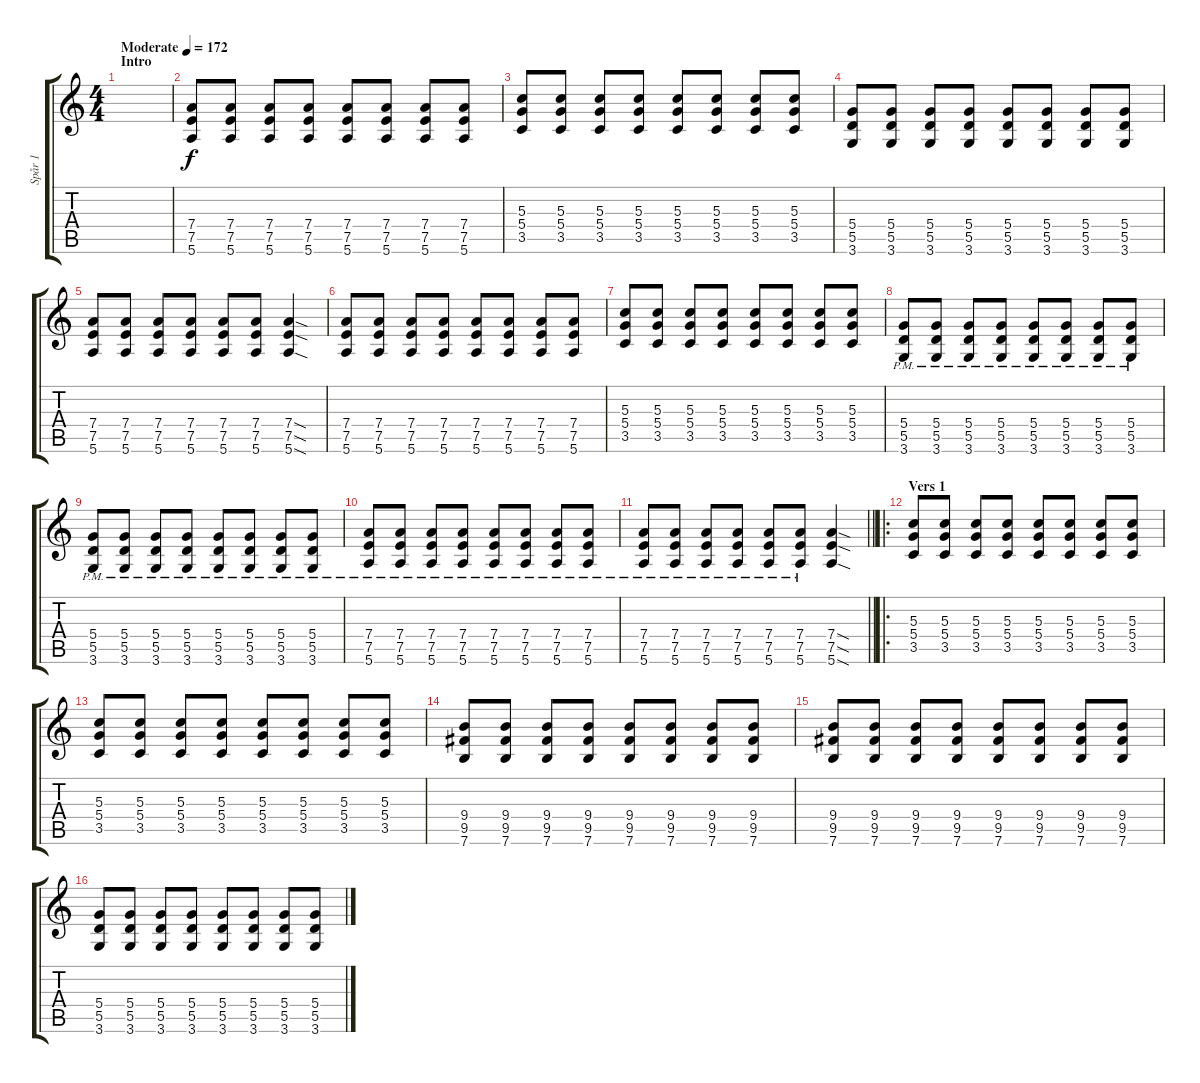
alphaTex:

\track ("Spår 1" "Spår 1") {instrument distortionguitar}
\staff {score tabs}
\tuning (E4 B3 G3 D3 A2 E2) {hide}
\ts (4 4)
\section ("" "Intro")
\tempo (172 "Moderate")
\clef g2
\ks c
|
(7.4 7.5 5.6).8 (7.4 7.5 5.6).8 (7.4 7.5 5.6).8 (7.4 7.5 5.6).8 (7.4 7.5 5.6).8 (7.4 7.5 5.6).8 (7.4 7.5 5.6).8 (7.4 7.5 5.6).8 |
(5.3 5.4 3.5).8 (5.3 5.4 3.5).8 (5.3 5.4 3.5).8 (5.3 5.4 3.5).8 (5.3 5.4 3.5).8 (5.3 5.4 3.5).8 (5.3 5.4 3.5).8 (5.3 5.4 3.5).8 |
(5.4 5.5 3.6).8 (5.4 5.5 3.6).8 (5.4 5.5 3.6).8 (5.4 5.5 3.6).8 (5.4 5.5 3.6).8 (5.4 5.5 3.6).8 (5.4 5.5 3.6).8 (5.4 5.5 3.6).8 |
(7.4 7.5 5.6).8 (7.4 7.5 5.6).8 (7.4 7.5 5.6).8 (7.4 7.5 5.6).8 (7.4 7.5 5.6).8 (7.4 7.5 5.6).8 (7.4{sod} 7.5{sod} 5.6{sod}).4 |
(7.4 7.5 5.6).8 (7.4 7.5 5.6).8 (7.4 7.5 5.6).8 (7.4 7.5 5.6).8 (7.4 7.5 5.6).8 (7.4 7.5 5.6).8 (7.4 7.5 5.6).8 (7.4 7.5 5.6).8 |
(5.3 5.4 3.5).8 (5.3 5.4 3.5).8 (5.3 5.4 3.5).8 (5.3 5.4 3.5).8 (5.3 5.4 3.5).8 (5.3 5.4 3.5).8 (5.3 5.4 3.5).8 (5.3 5.4 3.5).8 |
(5.4{pm} 5.5{pm} 3.6{pm}).8 (5.4{pm} 5.5{pm} 3.6{pm}).8 (5.4{pm} 5.5{pm} 3.6{pm}).8 (5.4{pm} 5.5{pm} 3.6{pm}).8 (5.4{pm} 5.5{pm} 3.6{pm}).8 (5.4{pm} 5.5{pm} 3.6{pm}).8 (5.4{pm} 5.5{pm} 3.6{pm}).8 (5.4{pm} 5.5{pm} 3.6{pm}).8 |
(5.4{pm} 5.5{pm} 3.6{pm}).8 (5.4{pm} 5.5{pm} 3.6{pm}).8 (5.4{pm} 5.5{pm} 3.6{pm}).8 (5.4{pm} 5.5{pm} 3.6{pm}).8 (5.4{pm} 5.5{pm} 3.6{pm}).8 (5.4{pm} 5.5{pm} 3.6{pm}).8 (5.4{pm} 5.5{pm} 3.6{pm}).8 (5.4{pm} 5.5{pm} 3.6{pm}).8 |
(7.4{pm} 7.5{pm} 5.6{pm}).8 (7.4{pm} 7.5{pm} 5.6{pm}).8 (7.4{pm} 7.5{pm} 5.6{pm}).8 (7.4{pm} 7.5{pm} 5.6{pm}).8 (7.4{pm} 7.5{pm} 5.6{pm}).8 (7.4{pm} 7.5{pm} 5.6{pm}).8 (7.4{pm} 7.5{pm} 5.6{pm}).8 (7.4{pm} 7.5{pm} 5.6{pm}).8 |
\barLineRight lightlight
(7.4{pm} 7.5{pm} 5.6{pm}).8 (7.4{pm} 7.5{pm} 5.6{pm}).8 (7.4{pm} 7.5{pm} 5.6{pm}).8 (7.4{pm} 7.5{pm} 5.6{pm}).8 (7.4{pm} 7.5{pm} 5.6{pm}).8 (7.4{pm} 7.5{pm} 5.6{pm}).8 (7.4{sod} 7.5{sod} 5.6{sod}).4 |
\ro
\section ("" "Vers 1")
(5.3 5.4 3.5).8 (5.3 5.4 3.5).8 (5.3 5.4 3.5).8 (5.3 5.4 3.5).8 (5.3 5.4 3.5).8 (5.3 5.4 3.5).8 (5.3 5.4 3.5).8 (5.3 5.4 3.5).8 |
(5.3 5.4 3.5).8 (5.3 5.4 3.5).8 (5.3 5.4 3.5).8 (5.3 5.4 3.5).8 (5.3 5.4 3.5).8 (5.3 5.4 3.5).8 (5.3 5.4 3.5).8 (5.3 5.4 3.5).8 |
(9.4 9.5 7.6).8 (9.4 9.5 7.6).8 (9.4 9.5 7.6).8 (9.4 9.5 7.6).8 (9.4 9.5 7.6).8 (9.4 9.5 7.6).8 (9.4 9.5 7.6).8 (9.4 9.5 7.6).8 |
(9.4 9.5 7.6).8 (9.4 9.5 7.6).8 (9.4 9.5 7.6).8 (9.4 9.5 7.6).8 (9.4 9.5 7.6).8 (9.4 9.5 7.6).8 (9.4 9.5 7.6).8 (9.4 9.5 7.6).8 |
(5.4 5.5 3.6).8 (5.4 5.5 3.6).8 (5.4 5.5 3.6).8 (5.4 5.5 3.6).8 (5.4 5.5 3.6).8 (5.4 5.5 3.6).8 (5.4 5.5 3.6).8 (5.4 5.5 3.6).8
